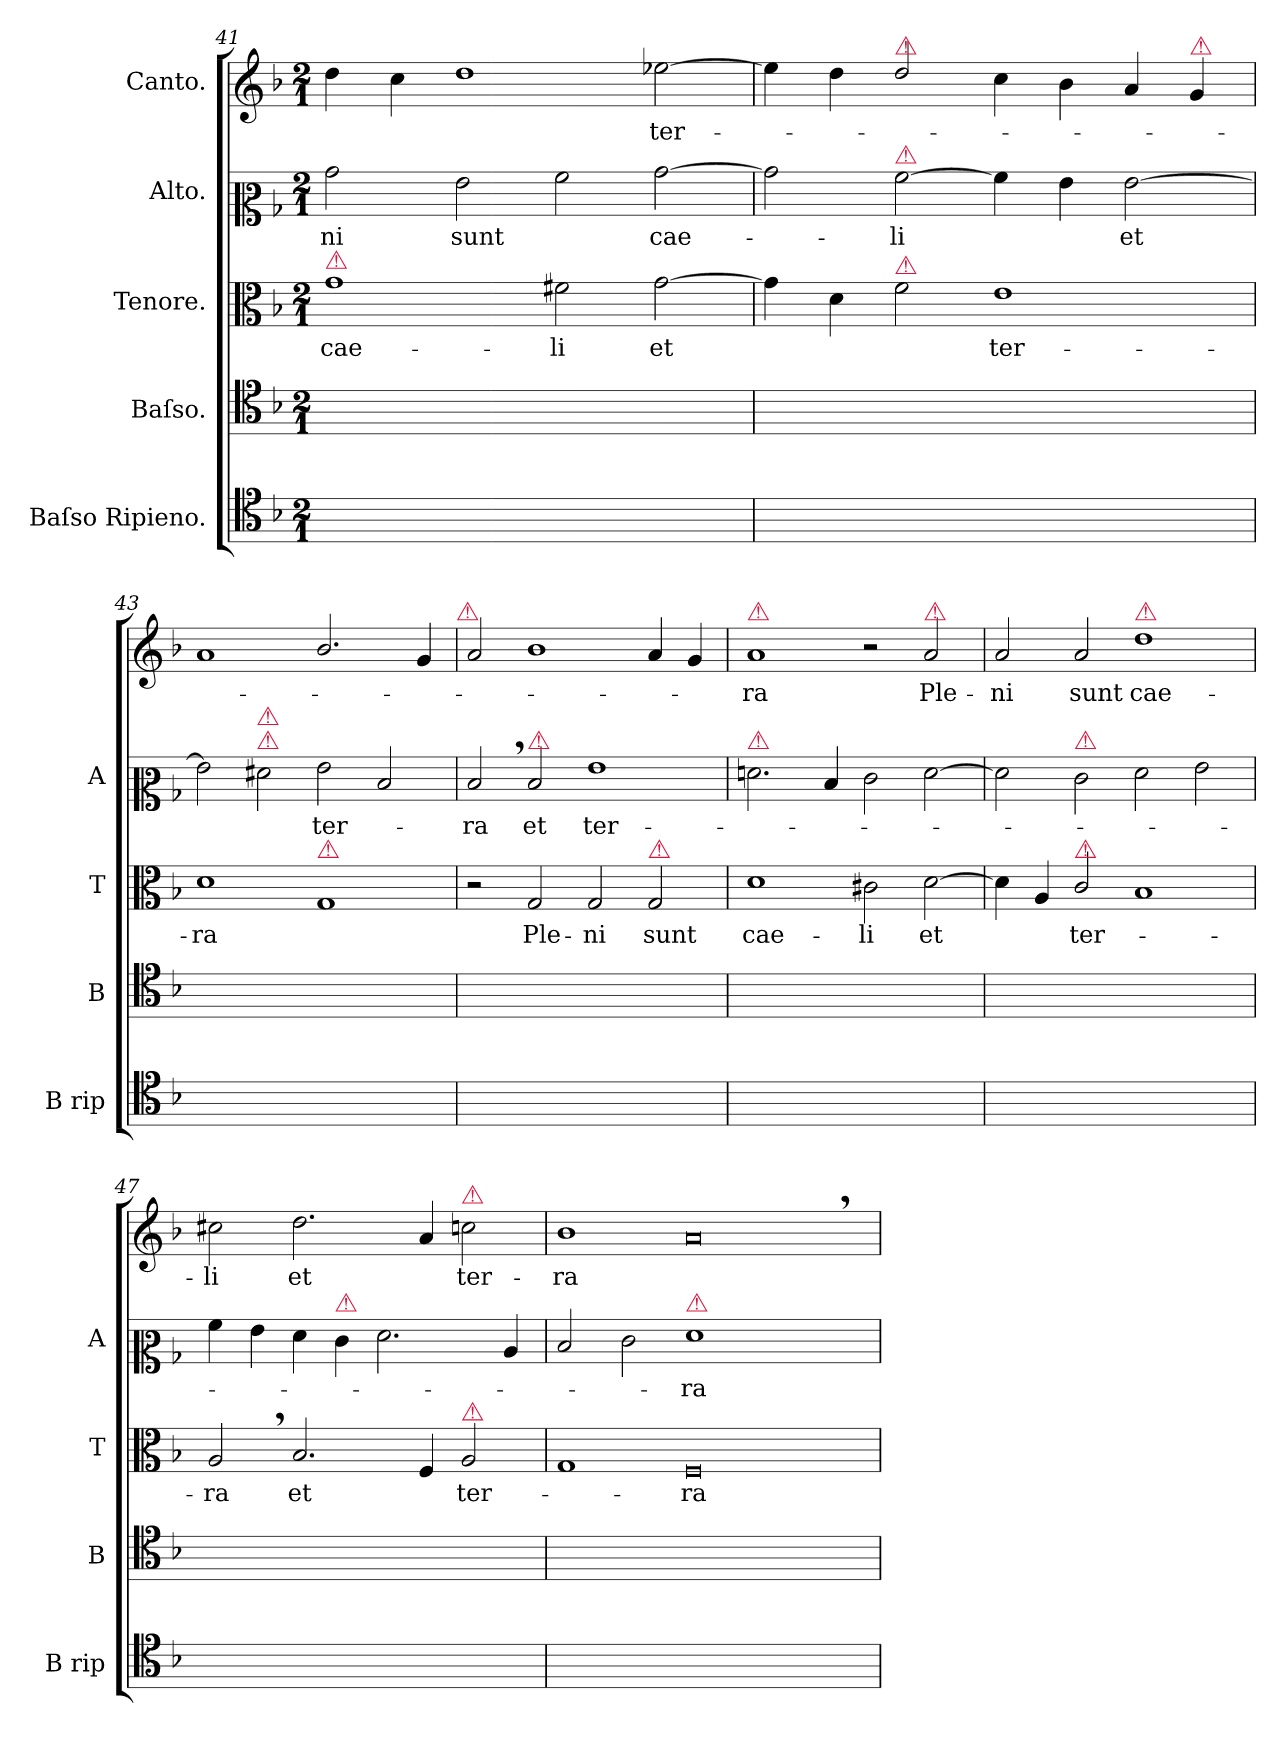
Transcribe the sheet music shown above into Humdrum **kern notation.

**kern	**kern	**kern	**text	**kern	**text	**kern	**text
*part5	*part4	*part3	*part3	*part2	*part2	*part1	*part1
*staff5	*staff4	*staff3	*staff3	*staff2	*staff2	*staff1	*staff1
*I"Baſso Ripieno.	*I"Baſso.	*I"Tenore.	*	*I"Alto.	*	*I"Canto.	*
*I'B rip	*I'B	*I'T	*	*I'A	*	*	*
*clefC4	*clefC4	*clefC3	*	*clefC2	*	*clefG2	*
*k[b-]	*k[b-]	*k[b-]	*	*k[b-]	*	*k[b-]	*
*M2/1	*M2/1	*M2/1	*	*M2/1	*	*M2/1	*
=41	=41	=41	=41	=41	=41	=41	=41
!	!	!LO:TX:a:color=crimson:t=⚠	!	!	!	!	!
0ryy	0ryy	1g	cae-	2b-\	-ni	4dd\	.
.	.	.	.	.	.	4cc\	.
.	.	.	.	2g\	sunt	1dd	.
.	.	2f#X\	-li	2a\	.	.	.
.	.	[2g\	et	[2b-\	cae-	[2ee-X\	ter-
=42	=42	=42	=42	=42	=42	=42	=42
0ryy	0ryy	4g\]	.	2b-\]	.	4ee-\]	.
.	.	4d\	.	.	.	4dd\	.
!	!	!	!	!	!	!LO:TX:a:color=crimson:t=⚠	!
!	!	!	!	!LO:TX:a:color=crimson:t=⚠	!	!	!
!	!	!LO:TX:a:color=crimson:t=⚠	!	!	!	!	!
.	.	2f\	.	[2a\	-li	2dd/	.
.	.	1e	ter-	4a!\]	.	4cc\	.
.	.	.	.	4g\	.	4b-\	.
.	.	.	.	[2g\	et	4a/	.
!	!	!	!	!	!	!LO:TX:a:color=crimson:t=⚠	!
.	.	.	.	.	.	4g/	.
=43	=43	=43	=43	=43	=43	=43	=43
0ryy	0ryy	1d	-ra	2g\]	.	1a	.
!	!	!	!	!LO:TX:a:color=crimson:t=⚠	!	!	!
!	!	!	!	!LO:TX:a:color=crimson:t=⚠	!	!	!
.	.	.	.	2f#X\	.	.	.
!	!	!LO:TX:a:color=crimson:t=⚠	!	!	!	!	!
.	.	1G	.	2g\	ter-	2.b-/	.
.	.	.	.	2d/	.	.	.
.	.	.	.	.	.	4g/	.
!	!	!	!	!	!	!LO:TX:a:color=crimson:t=⚠	!
=44	=44	=44	=44	=44	=44	=44	=44
0ryy	0ryy	2r	.	2d,/	-ra	2a/	.
!	!	!	!	!LO:TX:a:color=crimson:t=⚠	!	!	!
!	!	!	!LO:LY:i	!	!	!	!
.	.	2G/	Ple-	2d/	et	1b-	.
!	!	!	!LO:LY:i	!	!	!	!
.	.	2G/	-ni	1g	ter-	.	.
!	!	!LO:TX:a:color=crimson:t=⚠	!	!	!	!	!
!	!	!	!LO:LY:i	!	!	!	!
.	.	2G/	sunt	.	.	4a/	.
.	.	.	.	.	.	4g/	.
=45	=45	=45	=45	=45	=45	=45	=45
!	!	!	!	!	!	!LO:TX:a:color=crimson:t=⚠	!
!	!	!	!	!LO:TX:a:color=crimson:t=⚠	!	!	!
!	!	!	!LO:LY:i	!	!	!	!
0ryy	0ryy	1d	cae-	2.fn\	.	1a	-ra
.	.	.	.	4d/	.	.	.
!	!	!	!LO:LY:i	!	!	!	!
.	.	2c#X\	-li	2e\	.	2r	.
!	!	!	!	!	!	!LO:TX:a:color=crimson:t=⚠	!
!	!	!	!LO:LY:i	!	!	!	!
.	.	[2d\	et	[2f\	.	2a/	Ple-
=46	=46	=46	=46	=46	=46	=46	=46
0ryy	0ryy	4d\]	.	2f\]	.	2a/	-ni
.	.	4A/	.	.	.	.	.
!	!	!	!	!LO:TX:a:color=crimson:t=⚠	!	!	!
!	!	!LO:TX:a:color=crimson:t=⚠	!	!	!	!	!
!	!	!	!LO:LY:i	!	!	!	!
.	.	2c/	ter-	2e\	.	2a/	sunt
!	!	!	!	!	!	!LO:TX:a:color=crimson:t=⚠	!
.	.	1B-	.	2f\	.	1dd	cae-
.	.	.	.	2g\	.	.	.
=47	=47	=47	=47	=47	=47	=47	=47
!	!	!	!LO:LY:i	!	!	!	!
0ryy	0ryy	2A,/	ra	4a\	.	2cc#X\	-li
.	.	.	.	4g\	.	.	.
.	.	2.B-/	et	4f\	.	2.dd\	et
!	!	!	!	!LO:TX:a:color=crimson:t=⚠	!	!	!
.	.	.	.	4e\	.	.	.
.	.	.	.	2.f\	.	.	.
.	.	4F/	.	.	.	4a/	.
!	!	!	!	!	!	!LO:TX:a:color=crimson:t=⚠	!
!	!	!LO:TX:a:color=crimson:t=⚠	!	!	!	!	!
.	.	2A/	ter-	.	.	2ccn\	ter-
.	.	.	.	4c/	.	.	.
=48	=48	=48	=48	=48	=48	=48	=48
0ryy	0ryy	1G	.	2d/	.	1b-	-ra
.	.	.	.	2e\	.	.	.
!	!	!	!	!LO:TX:a:color=crimson:t=⚠	!	!	!
.	.	0F	-ra	1f	-ra	0a,	.
1ryy	1ryy	.	.	1ryy	.	.	.
=	=	=	=	=	=	=	=
*-	*-	*-	*-	*-	*-	*-	*-
